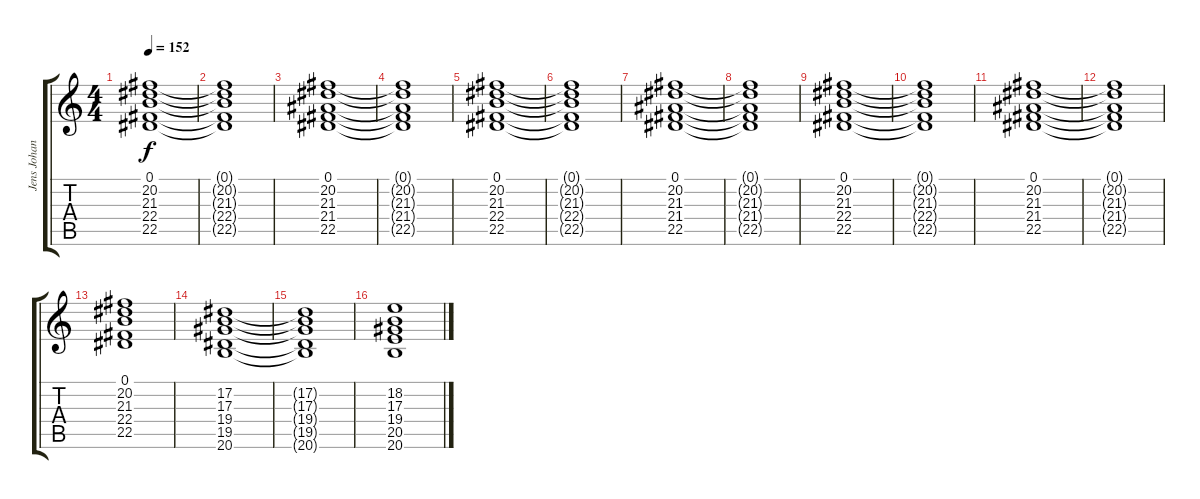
\track ("Jens Johansson (Keyboards)" "Jens Johan") {instrument synthstrings1}
\staff {score tabs}
\tuning (Eb4 Bb3 Gb3 Db3 Ab2 Eb2) {hide}
\ts (4 4)
\tempo 152
\clef g2
\ks c
(0.1 20.2 21.3 22.4 22.5).1{dy f} |
(0.1{t} 20.2{t} 21.3{t} 22.4{t} 22.5{t}).1 |
(0.1 20.2 21.3 21.4 22.5).1 |
(0.1{t} 20.2{t} 21.3{t} 21.4{t} 22.5{t}).1 |
(0.1 20.2 21.3 22.4 22.5).1 |
(0.1{t} 20.2{t} 21.3{t} 22.4{t} 22.5{t}).1 |
(0.1 20.2 21.3 21.4 22.5).1 |
(0.1{t} 20.2{t} 21.3{t} 21.4{t} 22.5{t}).1 |
(0.1 20.2 21.3 22.4 22.5).1 |
(0.1{t} 20.2{t} 21.3{t} 22.4{t} 22.5{t}).1 |
(0.1 20.2 21.3 21.4 22.5).1 |
(0.1{t} 20.2{t} 21.3{t} 21.4{t} 22.5{t}).1 |
(0.1 20.2 21.3 22.4 22.5).1 |
(17.2 17.3 19.4 19.5 20.6).1 |
(17.2{t} 17.3{t} 19.4{t} 19.5{t} 20.6{t}).1 |
(18.2 17.3 19.4 20.5 20.6).1
